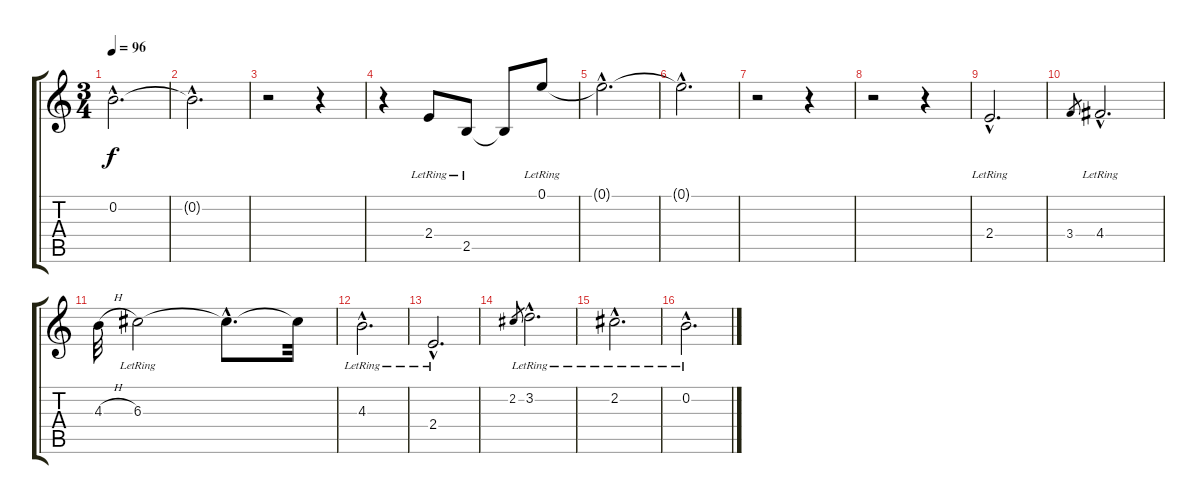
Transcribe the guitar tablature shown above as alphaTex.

\track "" {instrument electricbasspick}
\staff {score tabs}
\tuning (E4 B3 G3 D3 A2 E2) {hide}
\ts (3 4)
\tempo 96
\clef g2
\ks c
0.2{hac t}.2{d dy f} |
0.2{hac t}.2{d} |
r.2 r.4 |
r.4 2.4{lr}.8 2.5{lr}.8 2.5{t}.8 0.1{lr}.8 |
0.1{hac t}.2{d} |
0.1{hac t}.2{d} |
r.2 r.4 |
r.2 r.4 |
2.4{hac lr}.2{d} |
3.4.8{gr} 4.4{hac lr}.2{d} |
4.3{h}.32 6.3{lr}.2 6.3{hac t}.8{d} 6.3{t}.32 |
4.3{hac lr}.2{d} |
2.4{hac lr}.2{d} |
2.2.8{gr} 3.2{hac lr}.2{d} |
2.2{hac lr}.2{d} |
0.2{hac lr}.2{d}
